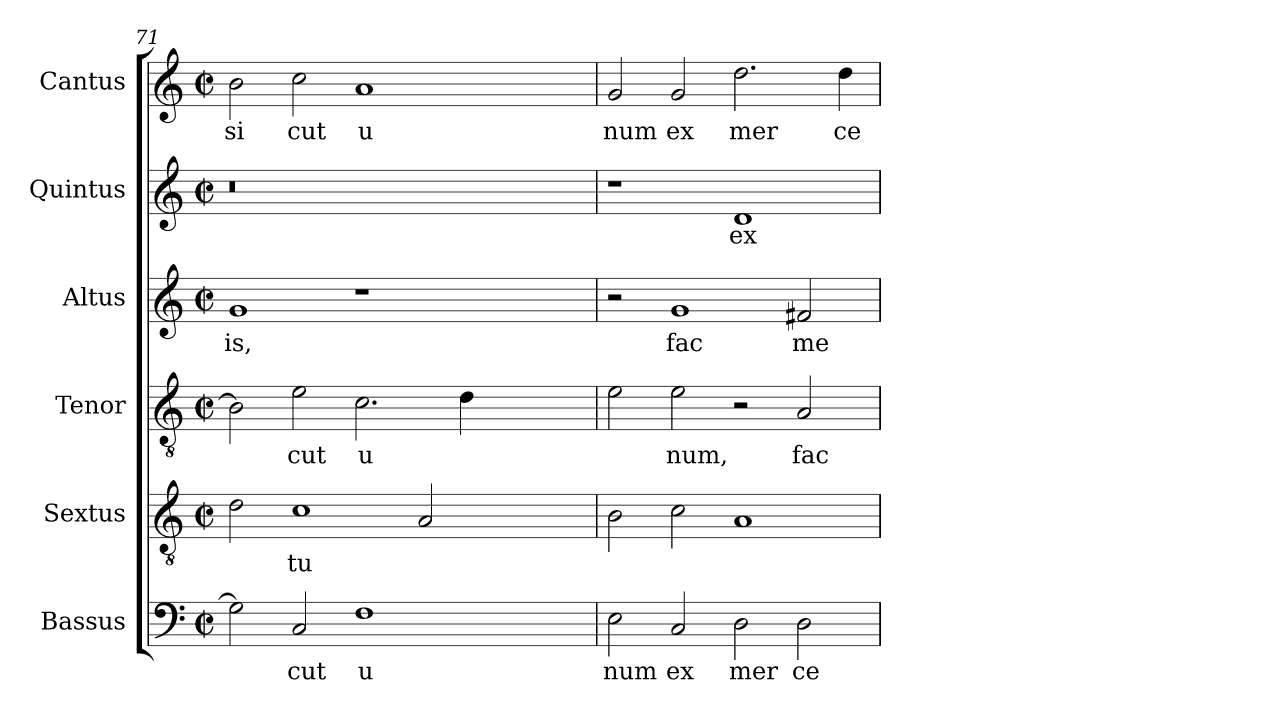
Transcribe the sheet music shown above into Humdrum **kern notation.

**kern	**text	**kern	**text	**kern	**text	**kern	**text	**kern	**text	**kern	**text
*part6	*part6	*part5	*part5	*part4	*part4	*part3	*part3	*part2	*part2	*part1	*part1
*staff6	*staff6	*staff5	*staff5	*staff4	*staff4	*staff3	*staff3	*staff2	*staff2	*staff1	*staff1
*I"Bassus	*	*I"Sextus	*	*I"Tenor	*	*I"Altus	*	*I"Quintus	*	*I"Cantus	*
*clefF4	*	*clefGv2	*	*clefGv2	*	*clefG2	*	*clefG2	*	*clefG2	*
*M2/2	*	*M2/2	*	*M2/2	*	*M2/2	*	*M2/2	*	*M2/2	*
*met(c|)	*	*met(c|)	*	*met(c|)	*	*met(c|)	*	*met(c|)	*	*met(c|)	*
=71	=71	=71	=71	=71	=71	=71	=71	=71	=71	=71	=71
!	!	!	!	!	!	!	!LO:LY:b:cj	!	!	!	!LO:LY:b:cj
2G\]	.	2d\	.	2B\]	.	1g	is,	0r	.	2b\	si
!	!LO:LY:b:cj	!	!LO:LY:b:cj	!	!LO:LY:b:cj	!	!	!	!	!	!LO:LY:b:cj
2C/	cut	1c	tu	2e\	cut	.	.	.	.	2cc\	cut
!	!LO:LY:b:cj	!	!	!	!LO:LY:b:cj	!LO:N:vis=1	!	!	!	!	!LO:LY:b:cj
1F	u	.	.	2.c\	u	0r	.	.	.	1a	u
.	.	2A/	.	.	.	.	.	.	.	.	.
.	.	.	.	4d\	.	.	.	.	.	.	.
1ryy	.	1ryy	.	1ryy	.	.	.	1ryy	.	1ryy	.
!!LO:PB:g=z
=72	=72	=72	=72	=72	=72	=72	=72	=72	=72	=72	=72
!	!LO:LY:b:cj	!	!	!	!	!	!	!	!	!	!LO:LY:b:cj
2E\	num	2B\	.	2e\	.	2r	.	1r	.	2g/	num
!	!LO:LY:b:cj	!	!	!	!LO:LY:b:cj	!	!LO:LY:b:cj	!	!	!	!LO:LY:b:cj
2C/	ex	2c\	.	2e\	num,	1g	fac	.	.	2g/	ex
!	!LO:LY:b:cj	!	!	!	!	!	!	!	!LO:LY:b:cj	!	!LO:LY:b:cj
2D\	mer	1A	.	2r	.	.	.	1d	ex	2.dd\	mer
!	!LO:LY:b:cj	!	!	!	!LO:LY:b:cj	!	!LO:LY:b:cj	!	!	!	!
2D\	ce	.	.	2A/	fac	2f#/	me	.	.	.	.
!	!	!	!	!	!	!	!	!	!	!	!LO:LY:b:cj
.	.	.	.	.	.	.	.	.	.	4dd\	ce
=	=	=	=	=	=	=	=	=	=	=	=
*-	*-	*-	*-	*-	*-	*-	*-	*-	*-	*-	*-
